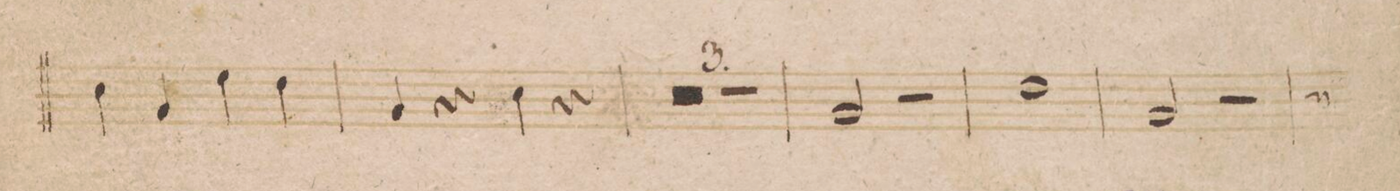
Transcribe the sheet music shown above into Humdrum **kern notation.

**kern	**dynam
*I"Clarino 2do in B.	*
*clefG2	*
*k[b-]	*
*met(c|)	*
*M2/2	*
4b-\	.
4f/	.
4dd\	.
4cc\	.
=73	=73
4f/	.
4r	.
4b-\	.
4r	.
=74	=74
0r	.
=75	=75
=76	=76
1r	.
=77	=77
2f/	.
2r	.
=78	=78
1cc\	.
=79	=79
2f/	.
2r	.
*custos	*
=80	=80
*-	*-
